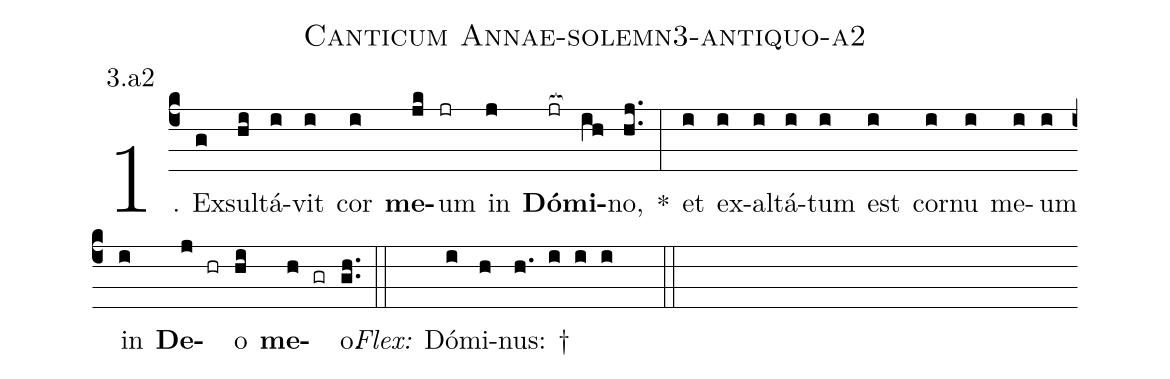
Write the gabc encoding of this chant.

name: Canticum Annae-solemn3-antiquo-a2;
annotation: 3.a2;
%%
(c4)1. Ex(g)sul(hi)tá(i)vit(i) cor(i) <b>me</b>(jk)um(jr) in(j) <b>Dó</b>(jr[ocb:1{])<b>mi</b>(ih[ocb:0}])no,(hj..) *(:) et(i) ex(i)al(i)tá(i)tum(i) est(i) cor(i)nu(i) me(i)um(i) in(i) <b>De</b>(j hr)o(hi) <b>me</b>(h gr)o.(gh..) (::)
<i>Flex:</i>()  Dó(i)mi(h)nus: †(h. i i i  ::)
